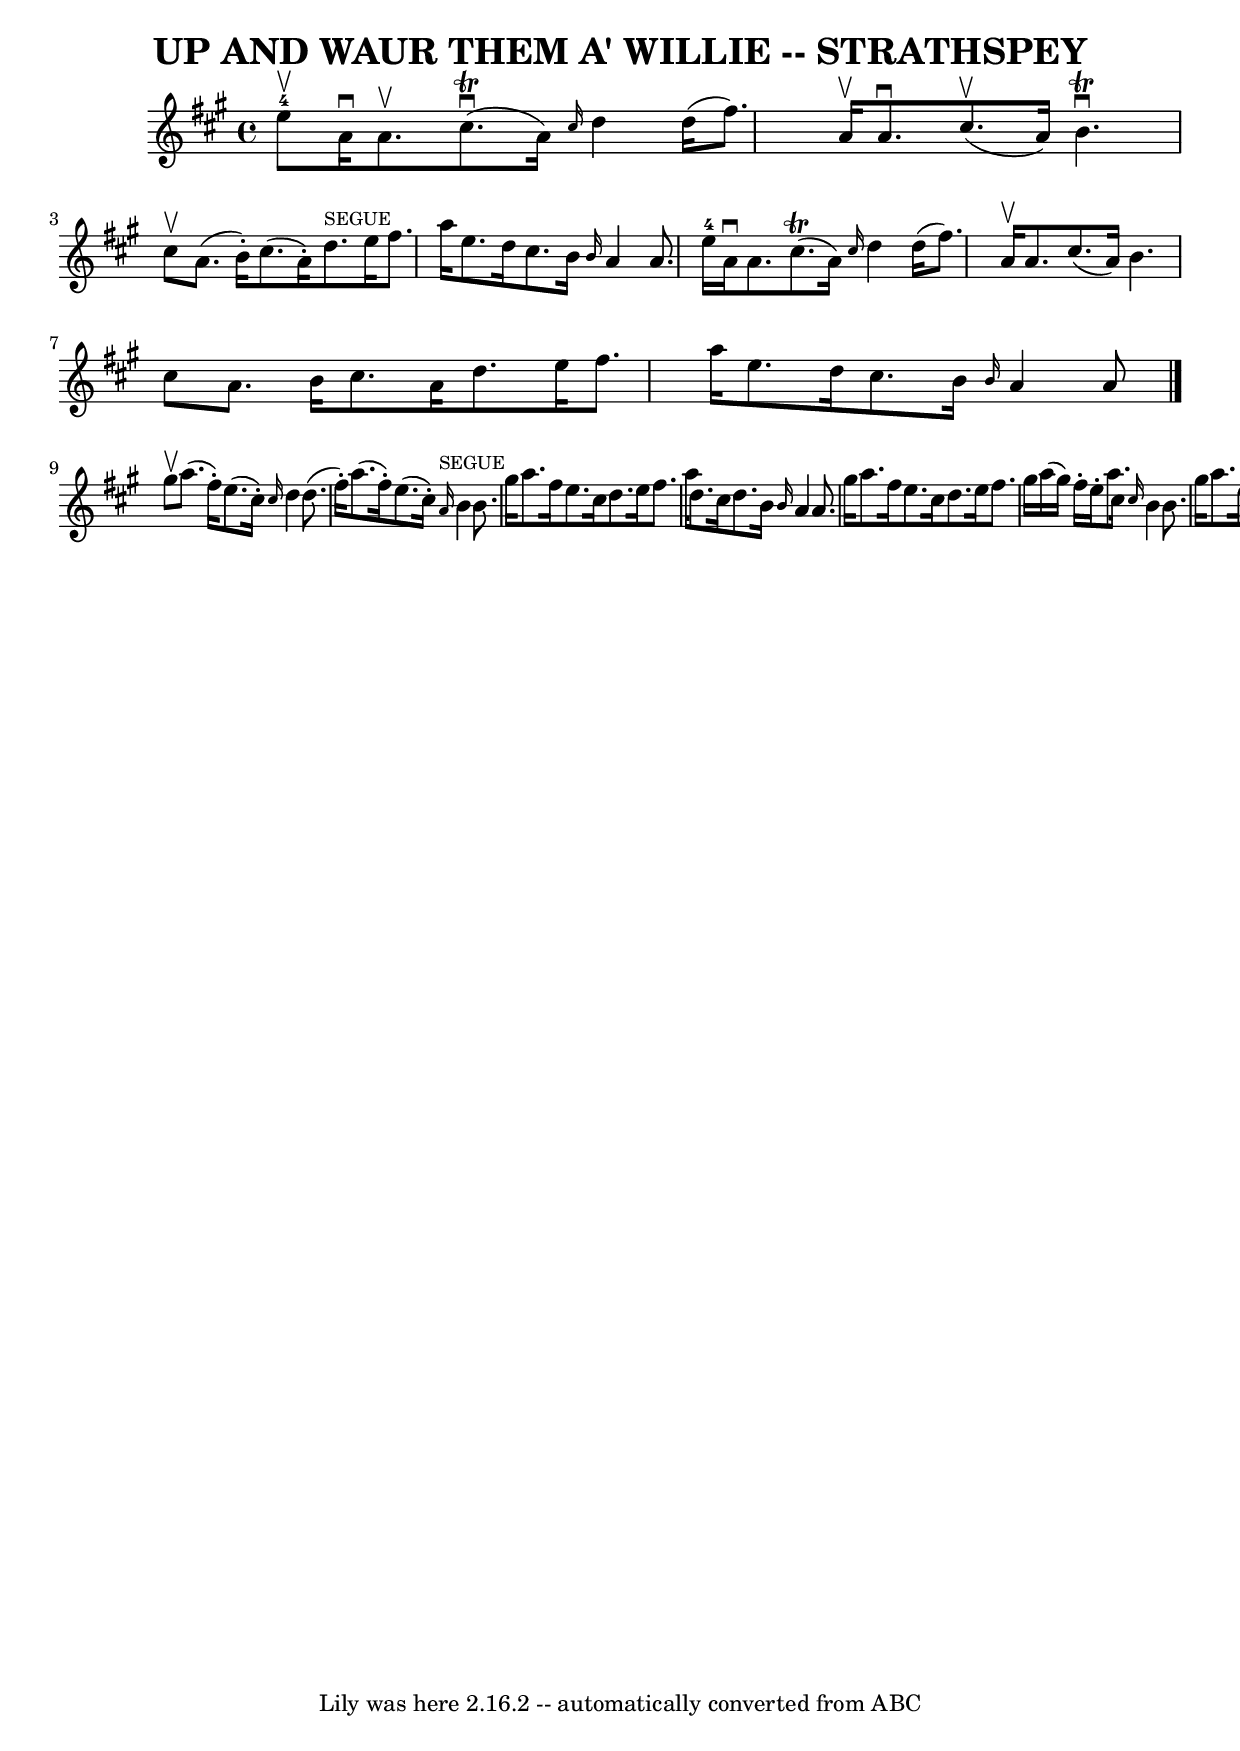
\version "2.16.2"
\include "Mammoth.ily"
\header {
  %% book = "Ryan's Mammoth Collection of Fiddle Tunes"
  composer = ""
  crossRefNumber = "1"
  footnotes = ""
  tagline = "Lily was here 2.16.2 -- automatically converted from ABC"
  title = "UP AND WAUR THEM A' WILLIE -- STRATHSPEY"

}
voicedefault =  {


  \override Staff.TimeSignature #'style = #'C
  \time 4/4 
  \key a \major
  e''8-4^\upbow   |
  a'16^\downbow   
  a'8.^\upbow cis''8. (^\trill^\downbow a'16) \grace { cis''16  
						     }   
  d''4 d''16 (fis''8.)   |
  a'16^\upbow a'8.^\downbow     
  cis''8. (^\upbow a'16) b'4.^\trill^\downbow cis''8^\upbow   |
  
  a'8. (b'16-.) cis''8. (a'16-.) d''8.^\segue e''16    
  fis''8. a''16    |
  e''8. d''16 cis''8. b'16  \grace {    
    b'16  
  } a'4 a'8. e''16-4   |
  a'16^\downbow a'8.      
  cis''8. (^\trill a'16) \grace { cis''16  
				} d''4 d''16 (fis''8.)   |
  a'16^\upbow a'8. cis''8. (a'16) b'4. cis''8     |
  a'8. b'16 cis''8. a'16 d''8. e''16 fis''8.    
  a''16    |
  e''8. d''16 cis''8. b'16  \grace { b'16  
				   }   
  a'4 a'8    \bar "|." gis''8^\upbow   |
  a''8. (fis''16-.) e''8. (cis''16-.) \grace { cis''16  
			       } d''4 d''8. (fis''16-.)   |
  a''8. (fis''16-.) e''8. (cis''16-.)   
  \grace { a'16^\segue 
	 } b'4 b'8. gis''16    |
  a''8.    
  fis''16 e''8. cis''16 d''8. e''16 fis''8. a''16    |
  
  d''8. cis''16 d''8. b'16  \grace { b'16  
				   } a'4 a'8. gis''16  |
  a''8. fis''16 e''8. cis''16 d''8. e''16    
  fis''8. gis''16    |
  a''16 (gis''16) fis''16-. e''16-.  
  a''8. cis''16  \grace { cis''16  
			} b'4 b'8. gis''16    |
  
  a''8. e''16 fis''8. cis''16 d''8. e''16 fis''8. a''16    |
  e''8. cis''16 d''8. b'16  \grace { b'16  
				   } a'4 a'8 
  \bar "|."   

}

\score{
  <<

    \context Staff="default"
    {
      \voicedefault 
      
    }

  >>
  \layout {
    
  }
  \midi {
  }

}
